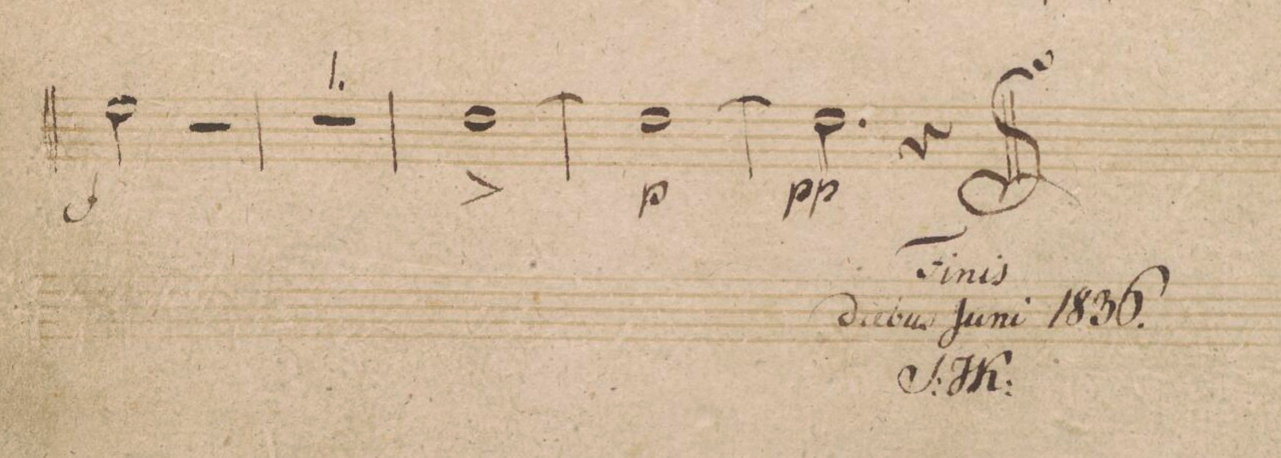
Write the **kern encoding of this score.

**kern	**dynam
*I"Clarino 1mo in B.	*
*clefG2	*
*k[b-]	*
*met(c|)	*
*M2/2	*
2dd\	f
2r	.
=106	=106
1r	.
=107	=107
[1dd\^<	.
=108	=108
1dd\_	p
=109	=109
2.dd\]	pp
4r	.
==	==
*-	*-
